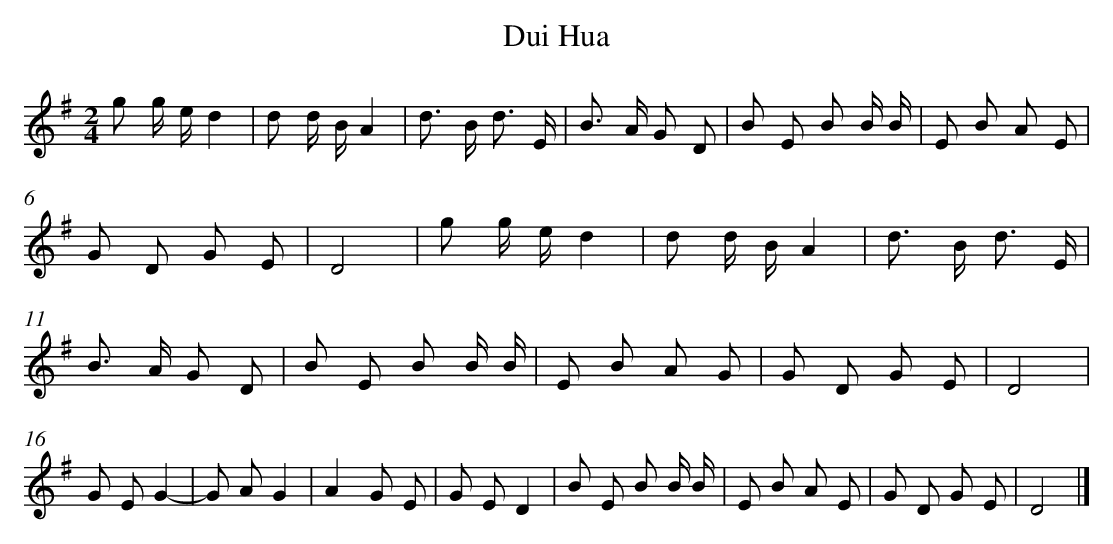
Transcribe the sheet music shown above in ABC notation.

X:1
T: Dui Hua
L: 1/8
M: 2/4
K: G
g g/ e/d2 [I:setbarnb 1]|
d d/ B/A2 |
d> B d3/ E/ |
B> A G D |
B E B B/ B/ |
E B A E |
G D G E |
D4 |
g g/ e/d2 |
d d/ B/A2 |
d> B d3/ E/ |
B> A G D |
B E B B/ B/ |
E B A G |
G D G E |
D4 |
G EG2- |
G AG2 |
A2G E |
G ED2 |
B E B B/ B/ |
E B A E |
G D G E |
D4 |]
